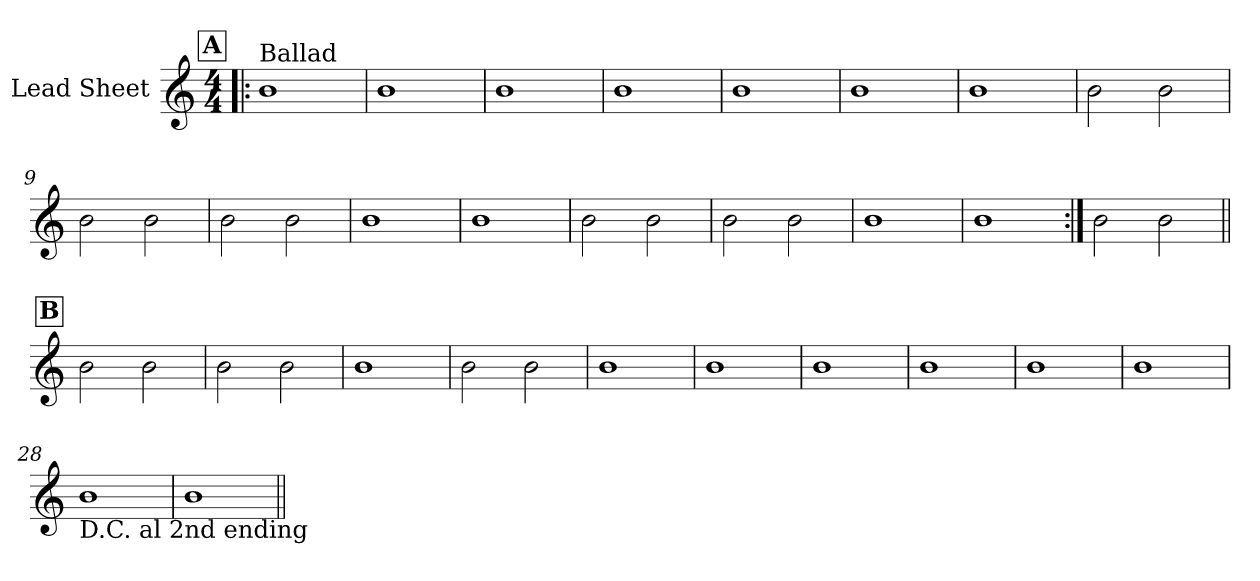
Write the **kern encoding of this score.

**kern
*part1
*staff1
*I"Lead Sheet
*clefG2
*k[]
*M4/4
!!LO:REH:place=s1:a:fs=14:t=A
=1!|:
!LO:TX:a:t=Ballad
1b
=2
1b
=3
1b
=4
1b
!!LO:LB:g=z
=5
1b
=6
1b
=7
1b
=8
2b\
2b\
!!LO:LB:g=z
=9
2b\
2b\
=10
2b\
2b\
=11
1b
=12
1b
!!LO:LB:g=z
=13
2b\
2b\
=14
2b\
2b\
=15
1b
=16
1b
!!LO:LB:g=z
=17:|!
2b\
2b\
!!LO:LB:g=z
!!LO:REH:place=s1:a:fs=14:t=B
=18||
2b\
2b\
=19
2b\
2b\
=20
1b
=21
2b\
2b\
!!LO:LB:g=z
=22
1b
=23
1b
=24
1b
=25
1b
!!LO:LB:g=z
=26
1b
=27
1b
=28
!LO:TX:b:t=D.C. al 2nd ending
1b
=29
1b
=||
*-
